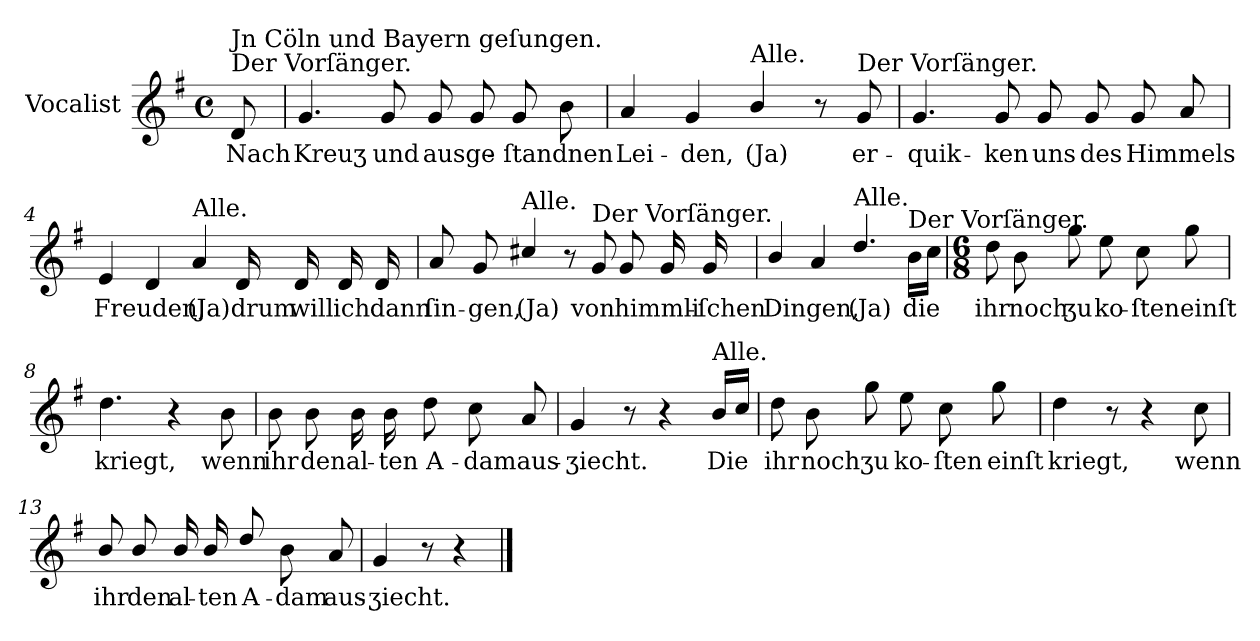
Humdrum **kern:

**kern	**text
*part1	*part1
*staff1	*staff1
*I"Vocalist	*
*k[f#]	*
*G:	*
*M4/4	*
*met(c)	*
=	=
!LO:TX:a:t=Der Vorſänger.	!
!LO:TX:a:t=Jn Cöln und Bayern geſungen.	!
8d	Nach
=1	=1
4.g	Kreuʒ
8g	und
8g	ausge-
8g	.
8g	-ſtandnen
8b	.
=2	=2
4a	Lei-
4g	-den,
!LO:TX:a:t=Alle.	!
4b/	(Ja)
8r	.
!LO:TX:a:t=Der Vorſänger.	!
8g	er-
=3	=3
4.g	-quik-
8g	-ken
8g	uns
8g	des
8g	Himmels
8a	.
=4	=4
4e	Freuden,
4d	.
!LO:TX:a:t=Alle.	!
4a	(Ja)
16d	drum
16d	will
16d	ich
16d	dann
=5	=5
8a	ſin-
8g	-gen,
!LO:TX:a:t=Alle.	!
4cc#X/	(Ja)
8r	.
!LO:TX:a:t=Der Vorſänger.	!
8g	von
8g	himmli-
16g	.
16g	-ſchen
=6	=6
4b/	Dingen,
4a	.
!LO:TX:a:t=Alle.	!
4.dd/	(Ja)
!LO:TX:a:t=Der Vorſänger.	!
16bLL	die
16ccJJ	.
=7	=7
*M6/8	*
8dd	ihr
8b	noch
8gg	ʒu
8ee	ko-
8cc	-ſten
8gg	einſt
=8	=8
4.dd	kriegt,
4r	.
8b	wenn
=9	=9
8b	ihr
8b	den
16b	al-
16b	-ten
8dd	A-
8cc	-dam
8a	aus-
=10	=10
4g	-ʒiecht.
8r	.
4r	.
!LO:TX:a:t=Alle.	!
16b/LL	Die
16ccJJ	.
=11	=11
8dd	ihr
8b	noch
8gg	ʒu
8ee	ko-
8cc	-ſten
8gg	einſt
=12	=12
4dd	kriegt,
8r	.
4r	.
8cc	wenn
=13	=13
8b/	ihr
8b/	den
16b/	al-
16b/	-ten
8dd/	A-
8b	-dam
8a	aus-
=14	=14
4g	-ʒiecht.
8r	.
4r	.
==	==
*-	*-
